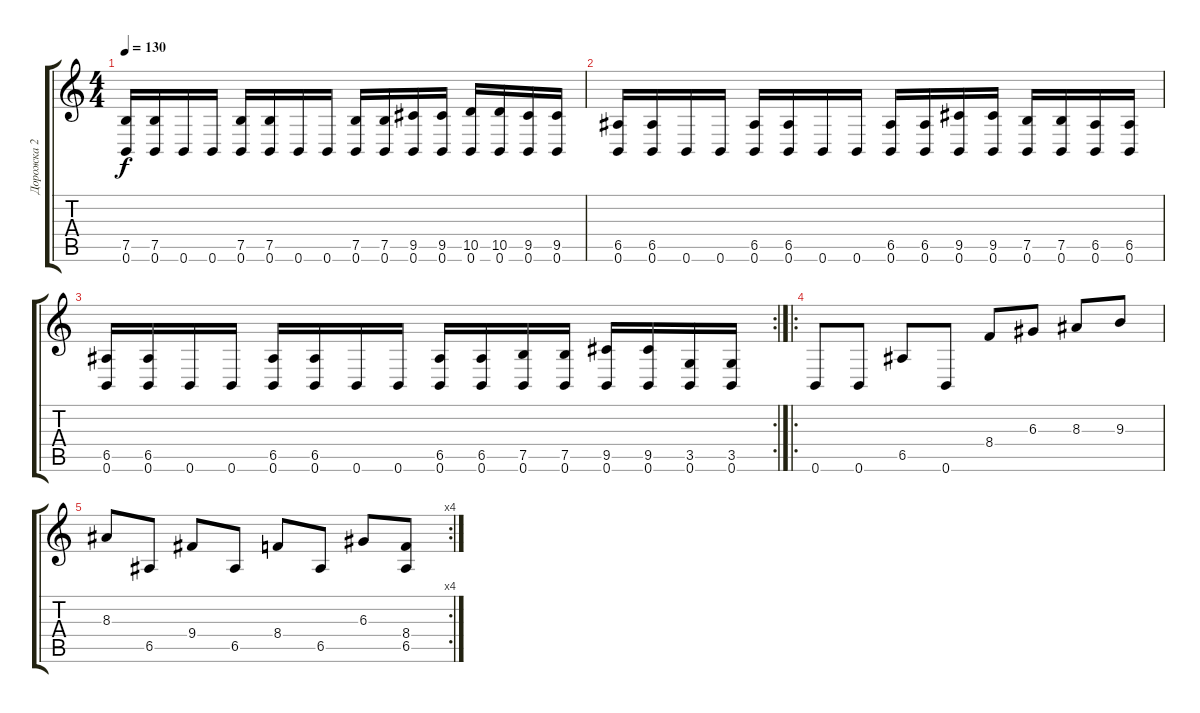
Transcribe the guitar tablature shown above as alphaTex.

\track ("Дорожка 2" "Дорожка 2") {instrument overdrivenguitar}
\staff {score tabs}
\tuning (B3 Gb3 D3 A2 E2 B1) {hide}
\ts (4 4)
\tempo 130
\clef g2
\ks c
(7.5 0.6).16{dy f} (7.5 0.6).16 0.6.16 0.6.16 (7.5 0.6).16 (7.5 0.6).16 0.6.16 0.6.16 (7.5 0.6).16 (7.5 0.6).16 (9.5 0.6).16 (9.5 0.6).16 (10.5 0.6).16 (10.5 0.6).16 (9.5 0.6).16 (9.5 0.6).16 |
(6.5 0.6).16 (6.5 0.6).16 0.6.16 0.6.16 (6.5 0.6).16 (6.5 0.6).16 0.6.16 0.6.16 (6.5 0.6).16 (6.5 0.6).16 (9.5 0.6).16 (9.5 0.6).16 (7.5 0.6).16 (7.5 0.6).16 (6.5 0.6).16 (6.5 0.6).16 |
\rc 2
(6.5 0.6).16 (6.5 0.6).16 0.6.16 0.6.16 (6.5 0.6).16 (6.5 0.6).16 0.6.16 0.6.16 (6.5 0.6).16 (6.5 0.6).16 (7.5 0.6).16 (7.5 0.6).16 (9.5 0.6).16 (9.5 0.6).16 (3.5 0.6).16 (3.5 0.6).16 |
\ro
0.6.8 0.6.8 6.5.8 0.6.8 8.4.8 6.3.8 8.3.8 9.3.8 |
\rc 4
8.3.8 6.5.8 9.4.8 6.5.8 8.4.8 6.5.8 6.3.8 (8.4 6.5).8
